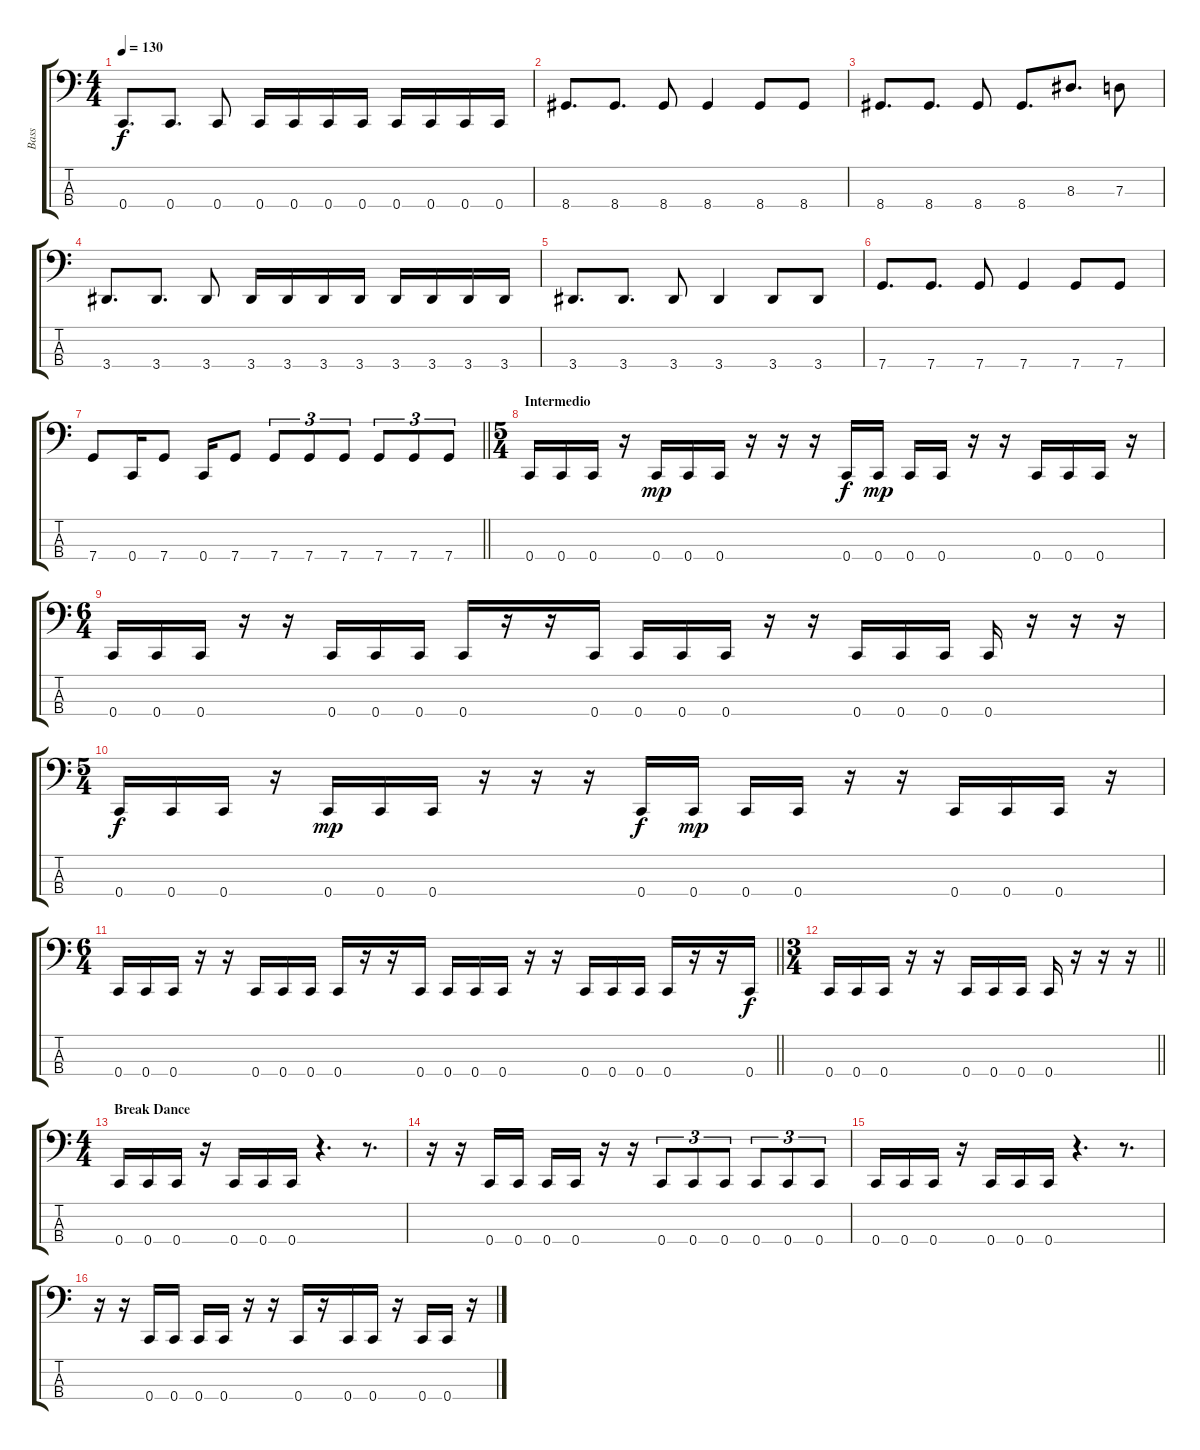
\track ("Bass" "Bass") {instrument slapbass2}
\staff {score tabs}
\tuning (F2 C2 G1 C1) {hide}
\ts (4 4)
\tempo 130
\clef f4
\ks c
0.4.8{d dy f} 0.4.8{d} 0.4.8 0.4.16 0.4.16 0.4.16 0.4.16 0.4.16 0.4.16 0.4.16 0.4.16 |
8.4.8{d} 8.4.8{d} 8.4.8 8.4.4 8.4.8 8.4.8 |
8.4.8{d} 8.4.8{d} 8.4.8 8.4.8{d} 8.3.8{d} 7.3.8 |
3.4.8{d} 3.4.8{d} 3.4.8 3.4.16 3.4.16 3.4.16 3.4.16 3.4.16 3.4.16 3.4.16 3.4.16 |
3.4.8{d} 3.4.8{d} 3.4.8 3.4.4 3.4.8 3.4.8 |
7.4.8{d} 7.4.8{d} 7.4.8 7.4.4 7.4.8 7.4.8 |
\barLineRight lightlight
7.4.8 0.4.16 7.4.8 0.4.16 7.4.8 7.4.8{tu (3 2)} 7.4.8{tu (3 2)} 7.4.8{tu (3 2)} 7.4.8{tu (3 2)} 7.4.8{tu (3 2)} 7.4.8{tu (3 2)} |
\ts (5 4)
\section ("" "Intermedio")
0.4.16 0.4.16 0.4.16 r.16 0.4.16{dy mp} 0.4.16 0.4.16 r.16 r.16 r.16 0.4.16{dy f} 0.4.16{dy mp} 0.4.16 0.4.16 r.16 r.16 0.4.16 0.4.16 0.4.16 r.16 |
\ts (6 4)
0.4.16 0.4.16 0.4.16 r.16 r.16 0.4.16 0.4.16 0.4.16 0.4.16 r.16 r.16 0.4.16 0.4.16 0.4.16 0.4.16 r.16 r.16 0.4.16 0.4.16 0.4.16 0.4.16 r.16 r.16 r.16 |
\ts (5 4)
0.4.16{dy f} 0.4.16 0.4.16 r.16 0.4.16{dy mp} 0.4.16 0.4.16 r.16 r.16 r.16 0.4.16{dy f} 0.4.16{dy mp} 0.4.16 0.4.16 r.16 r.16 0.4.16 0.4.16 0.4.16 r.16 |
\ts (6 4)
\barLineRight lightlight
0.4.16 0.4.16 0.4.16 r.16 r.16 0.4.16 0.4.16 0.4.16 0.4.16 r.16 r.16 0.4.16 0.4.16 0.4.16 0.4.16 r.16 r.16 0.4.16 0.4.16 0.4.16 0.4.16 r.16 r.16 0.4.16{dy f} |
\ts (3 4)
\barLineRight lightlight
0.4.16 0.4.16 0.4.16 r.16 r.16 0.4.16 0.4.16 0.4.16 0.4.16 r.16 r.16 r.16 |
\ts (4 4)
\section ("" "Break Dance")
0.4.16 0.4.16 0.4.16 r.16 0.4.16 0.4.16 0.4.16 r.4{d} r.8{d} |
r.16 r.16 0.4.16 0.4.16 0.4.16 0.4.16 r.16 r.16 0.4.8{tu (3 2)} 0.4.8{tu (3 2)} 0.4.8{tu (3 2)} 0.4.8{tu (3 2)} 0.4.8{tu (3 2)} 0.4.8{tu (3 2)} |
0.4.16 0.4.16 0.4.16 r.16 0.4.16 0.4.16 0.4.16 r.4{d} r.8{d} |
r.16 r.16 0.4.16 0.4.16 0.4.16 0.4.16 r.16 r.16 0.4.16 r.16 0.4.16 0.4.16 r.16 0.4.16 0.4.16 r.16
